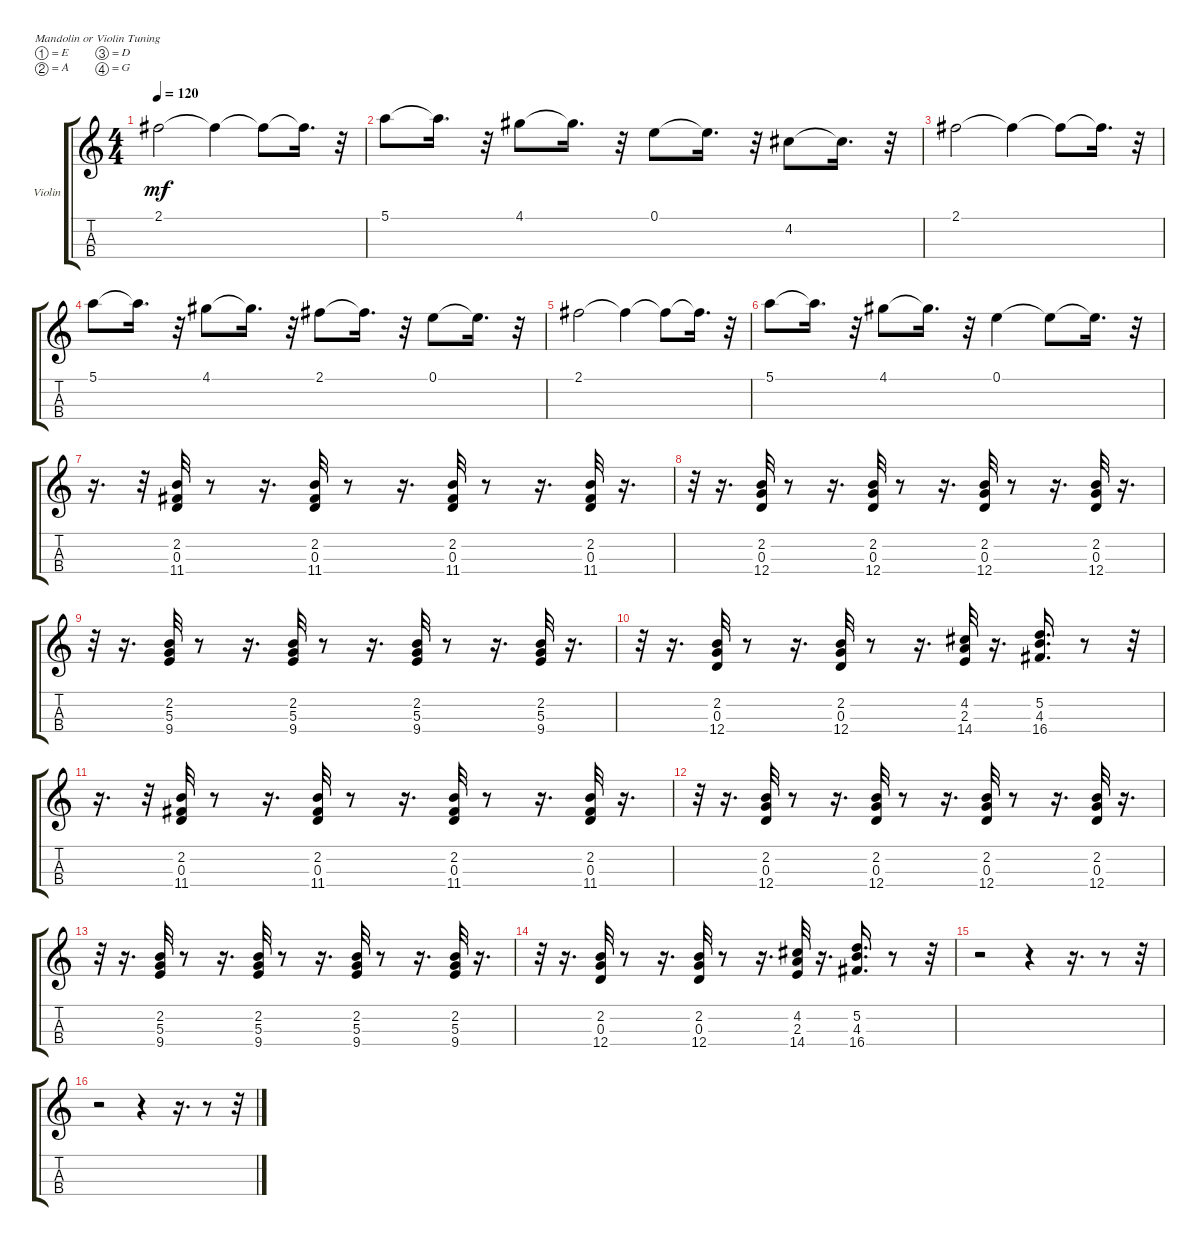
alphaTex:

\bracketExtendMode groupsimilarinstruments
\firstSystemTrackNameOrientation horizontal
\otherSystemsTrackNameOrientation horizontal
\track ("" "Violin") {instrument violin}
\staff {score tabs}
\tuning (E5 A4 D4 G3)
\ts (4 4)
\tempo 120
\clef g2
\ks c
2.1.2{dy mf} 2.1{t}.4 2.1{t}.8 2.1{t}.16{d} r.32 |
5.1.8 5.1{t}.16{d} r.32 4.1.8 4.1{t}.16{d} r.32 0.1.8 0.1{t}.16{d} r.32 4.2.8 4.2{t}.16{d} r.32 |
2.1.2 2.1{t}.4 2.1{t}.8 2.1{t}.16{d} r.32 |
5.1.8 5.1{t}.16{d} r.32 4.1.8 4.1{t}.16{d} r.32 2.1.8 2.1{t}.16{d} r.32 0.1.8 0.1{t}.16{d} r.32 |
2.1.2 2.1{t}.4 2.1{t}.8 2.1{t}.16{d} r.32 |
5.1.8 5.1{t}.16{d} r.32 4.1.8 4.1{t}.16{d} r.32 0.1.4 0.1{t}.8 0.1{t}.16{d} r.32 |
r.16{d} r.32 (0.3 11.4 2.2).32 r.8 r.16{d} (0.3 11.4 2.2).32 r.8 r.16{d} (0.3 11.4 2.2).32 r.8 r.16{d} (0.3 11.4 2.2).32 r.16{d} |
r.32 r.16{d} (0.3 2.2 12.4).32 r.8 r.16{d} (0.3 2.2 12.4).32 r.8 r.16{d} (0.3 2.2 12.4).32 r.8 r.16{d} (0.3 2.2 12.4).32 r.16{d} |
r.32 r.16{d} (2.2 5.3 9.4).32 r.8 r.16{d} (2.2 5.3 9.4).32 r.8 r.16{d} (2.2 5.3 9.4).32 r.8 r.16{d} (2.2 5.3 9.4).32 r.16{d} |
r.32 r.16{d} (0.3 2.2 12.4).32 r.8 r.16{d} (0.3 2.2 12.4).32 r.8 r.16{d} (2.3 4.2 14.4).32 r.16{d} (4.3 5.2 16.4).16{d} r.8 r.32 |
r.16{d} r.32 (0.3 11.4 2.2).32 r.8 r.16{d} (0.3 11.4 2.2).32 r.8 r.16{d} (0.3 11.4 2.2).32 r.8 r.16{d} (0.3 11.4 2.2).32 r.16{d} |
r.32 r.16{d} (0.3 2.2 12.4).32 r.8 r.16{d} (0.3 2.2 12.4).32 r.8 r.16{d} (0.3 2.2 12.4).32 r.8 r.16{d} (0.3 2.2 12.4).32 r.16{d} |
r.32 r.16{d} (2.2 5.3 9.4).32 r.8 r.16{d} (2.2 5.3 9.4).32 r.8 r.16{d} (2.2 5.3 9.4).32 r.8 r.16{d} (2.2 5.3 9.4).32 r.16{d} |
r.32 r.16{d} (0.3 2.2 12.4).32 r.8 r.16{d} (0.3 2.2 12.4).32 r.8 r.16{d} (2.3 4.2 14.4).32 r.16{d} (4.3 5.2 16.4).16{d} r.8 r.32 |
r.2 r.4 r.16{d} r.8 r.32 |
r.2 r.4 r.16{d} r.8 r.32
